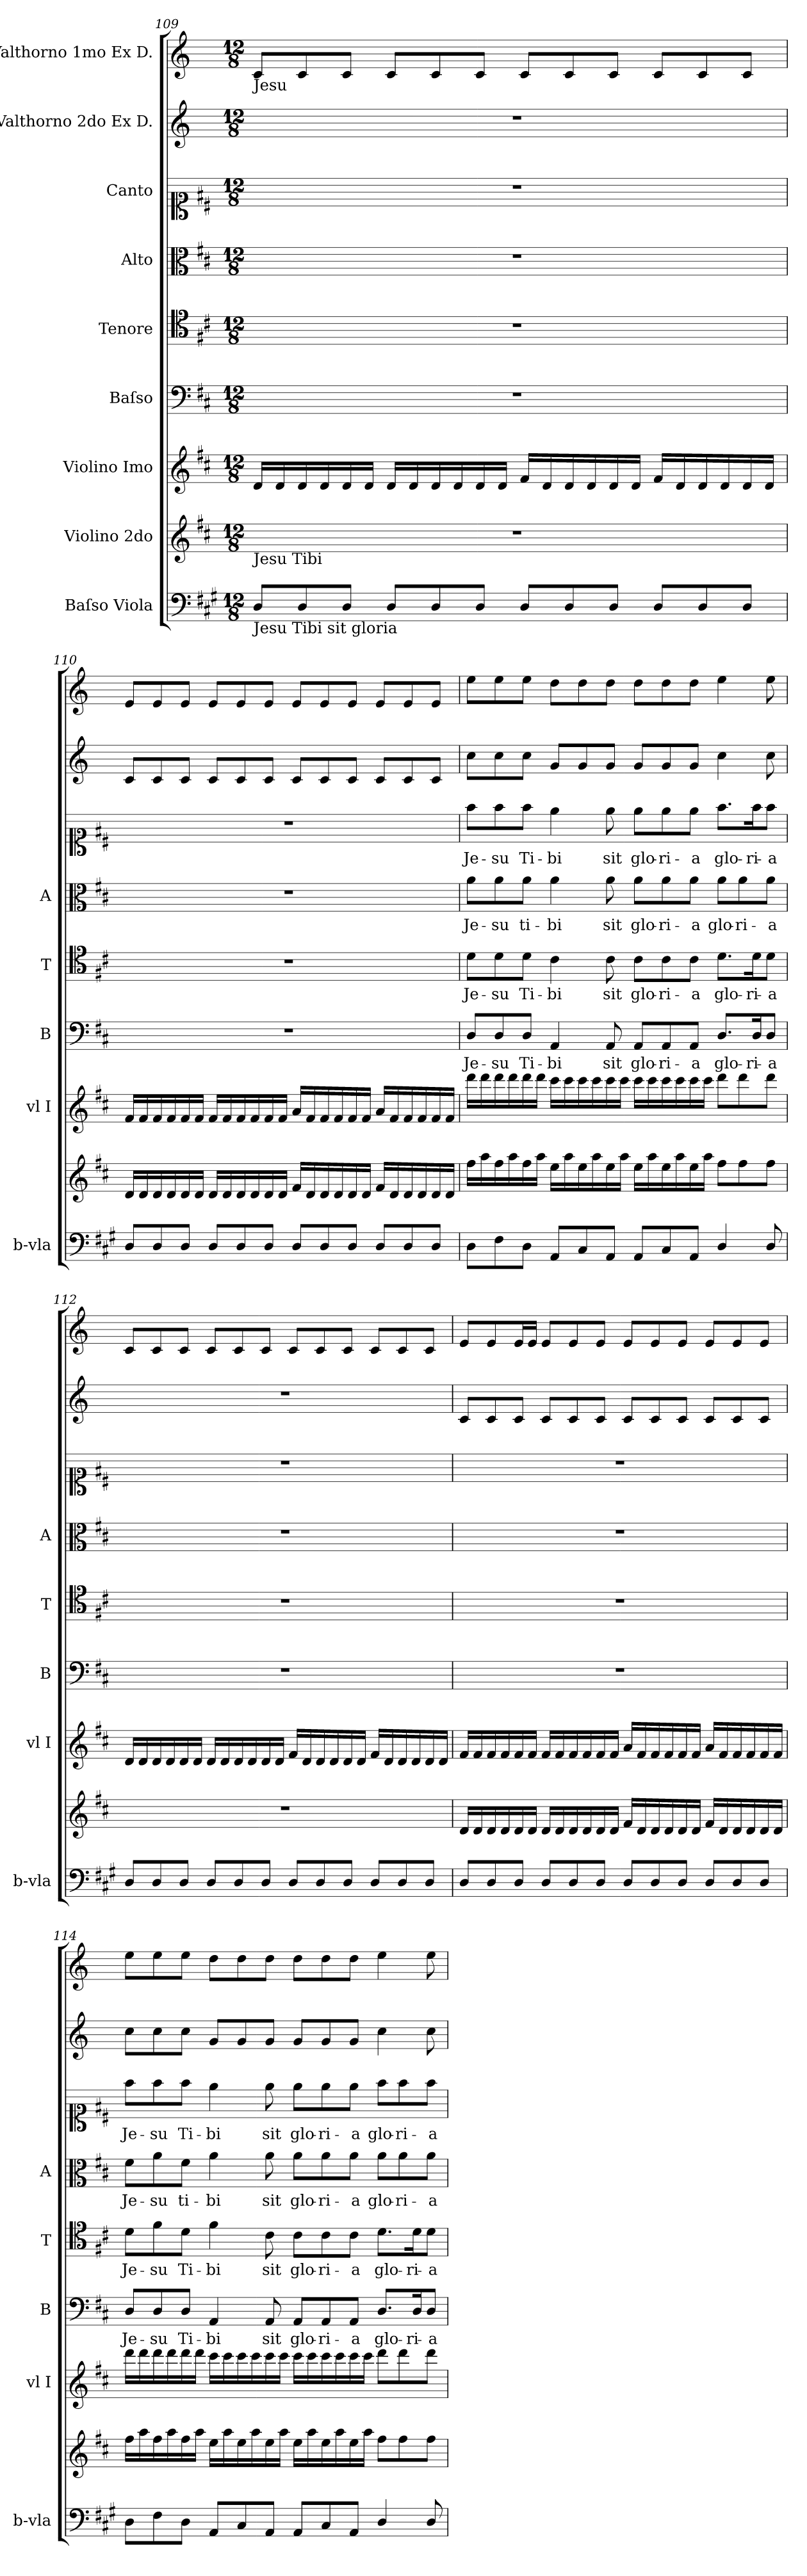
**kern	**kern	**kern	**kern	**text	**kern	**text	**kern	**text	**kern	**text	**kern	**kern
*part9	*part8	*part7	*part6	*part6	*part5	*part5	*part4	*part4	*part3	*part3	*part2	*part1
*staff9	*staff8	*staff7	*staff6	*staff6	*staff5	*staff5	*staff4	*staff4	*staff3	*staff3	*staff2	*staff1
*I"Baſso Viola	*I"Violino 2do	*I"Violino Imo	*I"Baſso	*	*I"Tenore	*	*I"Alto	*	*I"Canto	*	*I"Valthorno 2do Ex D.	*I"Valthorno 1mo Ex D.
*I'b-vla	*	*I'vl I	*I'B	*	*I'T	*	*I'A	*	*	*	*	*
*clefF4	*clefG2	*clefG2	*clefF4	*	*clefC4	*	*clefC3	*	*clefC1	*	*clefG2	*clefG2
*	*	*	*	*	*	*	*	*	*	*	*ITrd6c10	*ITrd6c10
*k[f#c#g#]	*k[f#c#]	*k[f#c#]	*k[f#c#]	*	*k[f#c#]	*	*k[f#c#]	*	*k[f#c#]	*	*k[f#c#]	*k[f#c#]
*	*D:	*D:	*D:	*	*D:	*	*D:	*	*D:	*	*D:	*D:
*M12/8	*M12/8	*M12/8	*M12/8	*	*M12/8	*	*M12/8	*	*M12/8	*	*M12/8	*M12/8
=109	=109	=109	=109	=109	=109	=109	=109	=109	=109	=109	=109	=109
!	!	!	!	!	!	!	!	!	!	!	!	!LO:TX:b:t=Jesu
!	!LO:TX:b:t=Jesu Tibi	!	!	!	!	!	!	!	!	!	!	!
!LO:TX:b:t=Jesu Tibi sit gloria	!	!	!	!	!	!	!	!	!	!	!	!
8D/L	1.r	16d/LL	1.r	.	1.r	.	1.r	.	1.r	.	1.r	8D/L
.	.	16d/	.	.	.	.	.	.	.	.	.	.
8D/	.	16d/	.	.	.	.	.	.	.	.	.	8D/
.	.	16d/	.	.	.	.	.	.	.	.	.	.
8D/J	.	16d/	.	.	.	.	.	.	.	.	.	8D/J
.	.	16d/JJ	.	.	.	.	.	.	.	.	.	.
8D/L	.	16d/LL	.	.	.	.	.	.	.	.	.	8D/L
.	.	16d/	.	.	.	.	.	.	.	.	.	.
8D/	.	16d/	.	.	.	.	.	.	.	.	.	8D/
.	.	16d/	.	.	.	.	.	.	.	.	.	.
8D/J	.	16d/	.	.	.	.	.	.	.	.	.	8D/J
.	.	16d/JJ	.	.	.	.	.	.	.	.	.	.
8D/L	.	16f#/LL	.	.	.	.	.	.	.	.	.	8D/L
.	.	16d/	.	.	.	.	.	.	.	.	.	.
8D/	.	16d/	.	.	.	.	.	.	.	.	.	8D/
.	.	16d/	.	.	.	.	.	.	.	.	.	.
8D/J	.	16d/	.	.	.	.	.	.	.	.	.	8D/J
.	.	16d/JJ	.	.	.	.	.	.	.	.	.	.
8D/L	.	16f#/LL	.	.	.	.	.	.	.	.	.	8D/L
.	.	16d/	.	.	.	.	.	.	.	.	.	.
8D/	.	16d/	.	.	.	.	.	.	.	.	.	8D/
.	.	16d/	.	.	.	.	.	.	.	.	.	.
8D/J	.	16d/	.	.	.	.	.	.	.	.	.	8D/J
.	.	16d/JJ	.	.	.	.	.	.	.	.	.	.
=110	=110	=110	=110	=110	=110	=110	=110	=110	=110	=110	=110	=110
8D/L	16d/LL	16f#/LL	1.r	.	1.r	.	1.r	.	1.r	.	8D/L	8F#/L
.	16d/	16f#/	.	.	.	.	.	.	.	.	.	.
8D/	16d/	16f#/	.	.	.	.	.	.	.	.	8D/	8F#/
.	16d/	16f#/	.	.	.	.	.	.	.	.	.	.
8D/J	16d/	16f#/	.	.	.	.	.	.	.	.	8D/J	8F#/J
.	16d/JJ	16f#/JJ	.	.	.	.	.	.	.	.	.	.
8D/L	16d/LL	16f#/LL	.	.	.	.	.	.	.	.	8D/L	8F#/L
.	16d/	16f#/	.	.	.	.	.	.	.	.	.	.
8D/	16d/	16f#/	.	.	.	.	.	.	.	.	8D/	8F#/
.	16d/	16f#/	.	.	.	.	.	.	.	.	.	.
8D/J	16d/	16f#/	.	.	.	.	.	.	.	.	8D/J	8F#/J
.	16d/JJ	16f#/JJ	.	.	.	.	.	.	.	.	.	.
8D/L	16f#/LL	16a/LL	.	.	.	.	.	.	.	.	8D/L	8F#/L
.	16d/	16f#/	.	.	.	.	.	.	.	.	.	.
8D/	16d/	16f#/	.	.	.	.	.	.	.	.	8D/	8F#/
.	16d/	16f#/	.	.	.	.	.	.	.	.	.	.
8D/J	16d/	16f#/	.	.	.	.	.	.	.	.	8D/J	8F#/J
.	16d/JJ	16f#/JJ	.	.	.	.	.	.	.	.	.	.
8D/L	16f#/LL	16a/LL	.	.	.	.	.	.	.	.	8D/L	8F#/L
.	16d/	16f#/	.	.	.	.	.	.	.	.	.	.
8D/	16d/	16f#/	.	.	.	.	.	.	.	.	8D/	8F#/
.	16d/	16f#/	.	.	.	.	.	.	.	.	.	.
8D/J	16d/	16f#/	.	.	.	.	.	.	.	.	8D/J	8F#/J
.	16d/JJ	16f#/JJ	.	.	.	.	.	.	.	.	.	.
=111	=111	=111	=111	=111	=111	=111	=111	=111	=111	=111	=111	=111
8D\L	16ff#\LL	16ddd\LL	8D/L	Je-	8d\L	Je-	8a\L	Je-	8ff#\L	Je-	8d\L	8f#\L
.	16aa\	16ddd\	.	.	.	.	.	.	.	.	.	.
8F#\	16ff#\	16ddd\	8D/	-su	8d\	-su	8a\	-su	8ff#\	-su	8d\	8f#\
.	16aa\	16ddd\	.	.	.	.	.	.	.	.	.	.
8D\J	16ff#\	16ddd\	8D/J	Ti-	8d\J	Ti-	8a\J	ti-	8ff#\J	Ti-	8d\J	8f#\J
.	16aa\JJ	16ddd\JJ	.	.	.	.	.	.	.	.	.	.
8AA/L	16ee\LL	16ccc#\LL	4AA/	-bi	4c#\	-bi	4a\	-bi	4ee\	-bi	8A/L	8e\L
.	16aa\	16ccc#\	.	.	.	.	.	.	.	.	.	.
8C#/	16ee\	16ccc#\	.	.	.	.	.	.	.	.	8A/	8e\
.	16aa\	16ccc#\	.	.	.	.	.	.	.	.	.	.
8AA/J	16ee\	16ccc#\	8AA/	sit	8c#\	sit	8a\	sit	8ee\	sit	8A/J	8e\J
.	16aa\JJ	16ccc#\JJ	.	.	.	.	.	.	.	.	.	.
8AA/L	16ee\LL	16ccc#\LL	8AA/L	glo-	8c#\L	glo-	8a\L	glo-	8ee\L	glo-	8A/L	8e\L
.	16aa\	16ccc#\	.	.	.	.	.	.	.	.	.	.
8C#/	16ee\	16ccc#\	8AA/	-ri-	8c#\	-ri-	8a\	-ri-	8ee\	-ri-	8A/	8e\
.	16aa\	16ccc#\	.	.	.	.	.	.	.	.	.	.
8AA/J	16ee\	16ccc#\	8AA/J	-a	8c#\J	-a	8a\J	-a	8ee\J	-a	8A/J	8e\J
.	16aa\JJ	16ccc#\JJ	.	.	.	.	.	.	.	.	.	.
4D/	8ff#\L	8ddd\L	8.D/L	glo-	8.d\L	glo-	8a\L	glo-	8.ff#\L	glo-	4d\	4f#\
.	8ff#\	8ddd\	.	.	.	.	8a\	-ri-	.	.	.	.
.	.	.	16D/K	-ri-	16d\K	-ri-	.	.	16ff#\K	-ri-	.	.
8D/	8ff#\J	8ddd\J	8D/J	-a	8d\J	-a	8a\J	-a	8ff#\J	-a	8d\	8f#\
=112	=112	=112	=112	=112	=112	=112	=112	=112	=112	=112	=112	=112
8D/L	1.r	16d/LL	1.r	.	1.r	.	1.r	.	1.r	.	1.r	8D/L
.	.	16d/	.	.	.	.	.	.	.	.	.	.
8D/	.	16d/	.	.	.	.	.	.	.	.	.	8D/
.	.	16d/	.	.	.	.	.	.	.	.	.	.
8D/J	.	16d/	.	.	.	.	.	.	.	.	.	8D/J
.	.	16d/JJ	.	.	.	.	.	.	.	.	.	.
8D/L	.	16d/LL	.	.	.	.	.	.	.	.	.	8D/L
.	.	16d/	.	.	.	.	.	.	.	.	.	.
8D/	.	16d/	.	.	.	.	.	.	.	.	.	8D/
.	.	16d/	.	.	.	.	.	.	.	.	.	.
8D/J	.	16d/	.	.	.	.	.	.	.	.	.	8D/J
.	.	16d/JJ	.	.	.	.	.	.	.	.	.	.
8D/L	.	16f#/LL	.	.	.	.	.	.	.	.	.	8D/L
.	.	16d/	.	.	.	.	.	.	.	.	.	.
8D/	.	16d/	.	.	.	.	.	.	.	.	.	8D/
.	.	16d/	.	.	.	.	.	.	.	.	.	.
8D/J	.	16d/	.	.	.	.	.	.	.	.	.	8D/J
.	.	16d/JJ	.	.	.	.	.	.	.	.	.	.
8D/L	.	16f#/LL	.	.	.	.	.	.	.	.	.	8D/L
.	.	16d/	.	.	.	.	.	.	.	.	.	.
8D/	.	16d/	.	.	.	.	.	.	.	.	.	8D/
.	.	16d/	.	.	.	.	.	.	.	.	.	.
8D/J	.	16d/	.	.	.	.	.	.	.	.	.	8D/J
.	.	16d/JJ	.	.	.	.	.	.	.	.	.	.
=113	=113	=113	=113	=113	=113	=113	=113	=113	=113	=113	=113	=113
8D/L	16d/LL	16f#/LL	1.r	.	1.r	.	1.r	.	1.r	.	8D/L	8F#/L
.	16d/	16f#/	.	.	.	.	.	.	.	.	.	.
8D/	16d/	16f#/	.	.	.	.	.	.	.	.	8D/	8F#/
.	16d/	16f#/	.	.	.	.	.	.	.	.	.	.
8D/J	16d/	16f#/	.	.	.	.	.	.	.	.	8D/J	16F#/L
.	16d/JJ	16f#/JJ	.	.	.	.	.	.	.	.	.	16F#/JJ
8D/L	16d/LL	16f#/LL	.	.	.	.	.	.	.	.	8D/L	8F#/L
.	16d/	16f#/	.	.	.	.	.	.	.	.	.	.
8D/	16d/	16f#/	.	.	.	.	.	.	.	.	8D/	8F#/
.	16d/	16f#/	.	.	.	.	.	.	.	.	.	.
8D/J	16d/	16f#/	.	.	.	.	.	.	.	.	8D/J	8F#/J
.	16d/JJ	16f#/JJ	.	.	.	.	.	.	.	.	.	.
8D/L	16f#/LL	16a/LL	.	.	.	.	.	.	.	.	8D/L	8F#/L
.	16d/	16f#/	.	.	.	.	.	.	.	.	.	.
8D/	16d/	16f#/	.	.	.	.	.	.	.	.	8D/	8F#/
.	16d/	16f#/	.	.	.	.	.	.	.	.	.	.
8D/J	16d/	16f#/	.	.	.	.	.	.	.	.	8D/J	8F#/J
.	16d/JJ	16f#/JJ	.	.	.	.	.	.	.	.	.	.
8D/L	16f#/LL	16a/LL	.	.	.	.	.	.	.	.	8D/L	8F#/L
.	16d/	16f#/	.	.	.	.	.	.	.	.	.	.
8D/	16d/	16f#/	.	.	.	.	.	.	.	.	8D/	8F#/
.	16d/	16f#/	.	.	.	.	.	.	.	.	.	.
8D/J	16d/	16f#/	.	.	.	.	.	.	.	.	8D/J	8F#/J
.	16d/JJ	16f#/JJ	.	.	.	.	.	.	.	.	.	.
=114	=114	=114	=114	=114	=114	=114	=114	=114	=114	=114	=114	=114
8D\L	16ff#\LL	16ddd\LL	8D/L	Je-	8d\L	Je-	8f#\L	Je-	8ff#\L	Je-	8d\L	8f#\L
.	16aa\	16ddd\	.	.	.	.	.	.	.	.	.	.
8F#\	16ff#\	16ddd\	8D/	-su	8f#\	-su	8a\	-su	8ff#\	-su	8d\	8f#\
.	16aa\	16ddd\	.	.	.	.	.	.	.	.	.	.
8D\J	16ff#\	16ddd\	8D/J	Ti-	8d\J	Ti-	8f#\J	ti-	8ff#\J	Ti-	8d\J	8f#\J
.	16aa\JJ	16ddd\JJ	.	.	.	.	.	.	.	.	.	.
8AA/L	16ee\LL	16ccc#\LL	4AA/	-bi	4f#\	-bi	4a\	-bi	4ee\	-bi	8A/L	8e\L
.	16aa\	16ccc#\	.	.	.	.	.	.	.	.	.	.
8C#/	16ee\	16ccc#\	.	.	.	.	.	.	.	.	8A/	8e\
.	16aa\	16ccc#\	.	.	.	.	.	.	.	.	.	.
8AA/J	16ee\	16ccc#\	8AA/	sit	8c#\	sit	8a\	sit	8ee\	sit	8A/J	8e\J
.	16aa\JJ	16ccc#\JJ	.	.	.	.	.	.	.	.	.	.
8AA/L	16ee\LL	16ccc#\LL	8AA/L	glo-	8c#\L	glo-	8a\L	glo-	8ee\L	glo-	8A/L	8e\L
.	16aa\	16ccc#\	.	.	.	.	.	.	.	.	.	.
8C#/	16ee\	16ccc#\	8AA/	-ri-	8c#\	-ri-	8a\	-ri-	8ee\	-ri-	8A/	8e\
.	16aa\	16ccc#\	.	.	.	.	.	.	.	.	.	.
8AA/J	16ee\	16ccc#\	8AA/J	-a	8c#\J	-a	8a\J	-a	8ee\J	-a	8A/J	8e\J
.	16aa\JJ	16ccc#\JJ	.	.	.	.	.	.	.	.	.	.
4D/	8ff#\L	8ddd\L	8.D/L	glo-	8.d\L	glo-	8a\L	glo-	8ff#\L	glo-	4d\	4f#\
.	8ff#\	8ddd\	.	.	.	.	8a\	-ri-	8ff#\	-ri-	.	.
.	.	.	16D/K	-ri-	16d\K	-ri-	.	.	.	.	.	.
8D/	8ff#\J	8ddd\J	8D/J	-a	8d\J	-a	8a\J	-a	8ff#\J	-a	8d\	8f#\
=	=	=	=	=	=	=	=	=	=	=	=	=
*-	*-	*-	*-	*-	*-	*-	*-	*-	*-	*-	*-	*-
